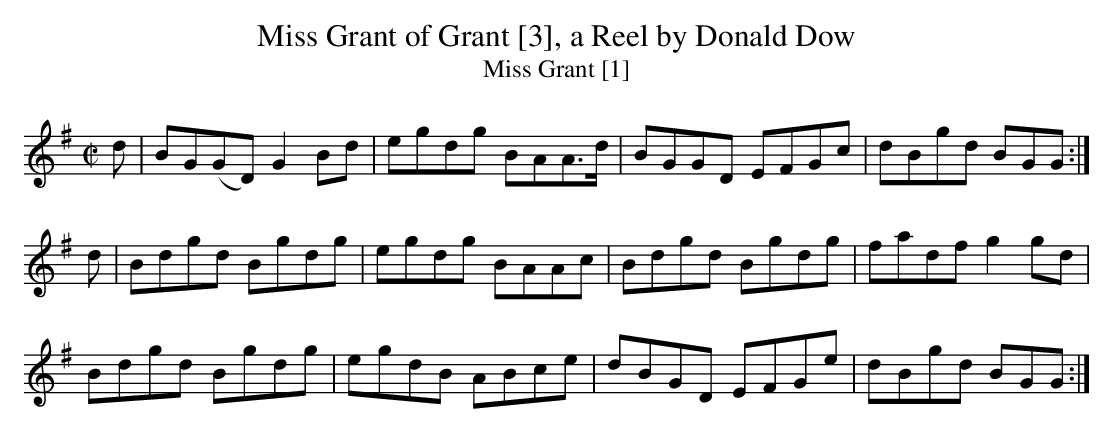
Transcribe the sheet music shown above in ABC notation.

X:1
T:Miss Grant of Grant [3], a Reel by Donald Dow
T:Miss Grant [1]
M:C|
L:1/8
K:G
d|BG(GD) G2 Bd|egdg BAA>d|BGGD EFGc|dBgd BGG:|
d|Bdgd Bgdg|egdg BAAc|Bdgd Bgdg|fadf g2 gd|
Bdgd Bgdg|egdB ABce|dBGD EFGe|dBgd BGG:|]
